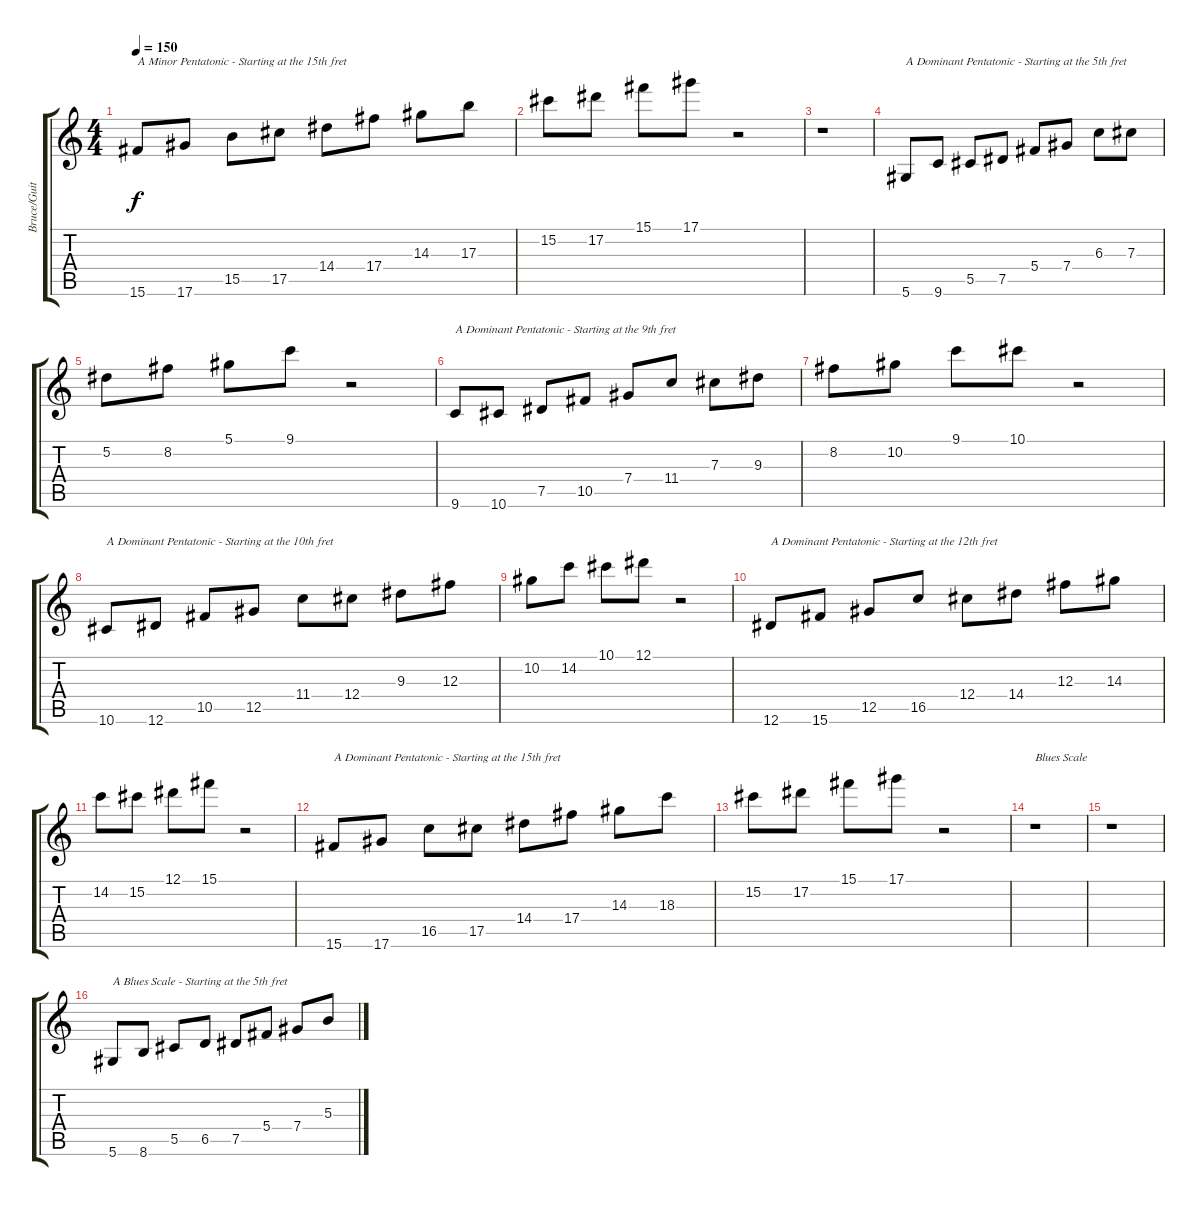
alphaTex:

\track ("Bruce/Guitar D#" "Bruce/Guit") {instrument distortionguitar}
\staff {score tabs}
\tuning (Eb4 Bb3 Gb3 Db3 Ab2 Eb2) {hide}
\ts (4 4)
\tempo 150
\clef g2
\ks c
15.6.8{txt "A Minor Pentatonic - Starting at the 15th fret" dy f} 17.6.8 15.5.8 17.5.8 14.4.8 17.4.8 14.3.8 17.3.8 |
15.2.8 17.2.8 15.1.8 17.1.8 r.2 |
r.1 |
5.6.8{txt "A Dominant Pentatonic - Starting at the 5th fret"} 9.6.8 5.5.8 7.5.8 5.4.8 7.4.8 6.3.8 7.3.8 |
5.2.8 8.2.8 5.1.8 9.1.8 r.2 |
9.6.8{txt "A Dominant Pentatonic - Starting at the 9th fret"} 10.6.8 7.5.8 10.5.8 7.4.8 11.4.8 7.3.8 9.3.8 |
8.2.8 10.2.8 9.1.8 10.1.8 r.2 |
10.6.8{txt "A Dominant Pentatonic - Starting at the 10th fret"} 12.6.8 10.5.8 12.5.8 11.4.8 12.4.8 9.3.8 12.3.8 |
10.2.8 14.2.8 10.1.8 12.1.8 r.2 |
12.6.8{txt "A Dominant Pentatonic - Starting at the 12th fret"} 15.6.8 12.5.8 16.5.8 12.4.8 14.4.8 12.3.8 14.3.8 |
14.2.8 15.2.8 12.1.8 15.1.8 r.2 |
15.6.8{txt "A Dominant Pentatonic - Starting at the 15th fret"} 17.6.8 16.5.8 17.5.8 14.4.8 17.4.8 14.3.8 18.3.8 |
15.2.8 17.2.8 15.1.8 17.1.8 r.2 |
r.1{txt "Blues Scale"} |
r.1 |
5.6.8{txt "A Blues Scale - Starting at the 5th fret"} 8.6.8 5.5.8 6.5.8 7.5.8 5.4.8 7.4.8 5.3.8
